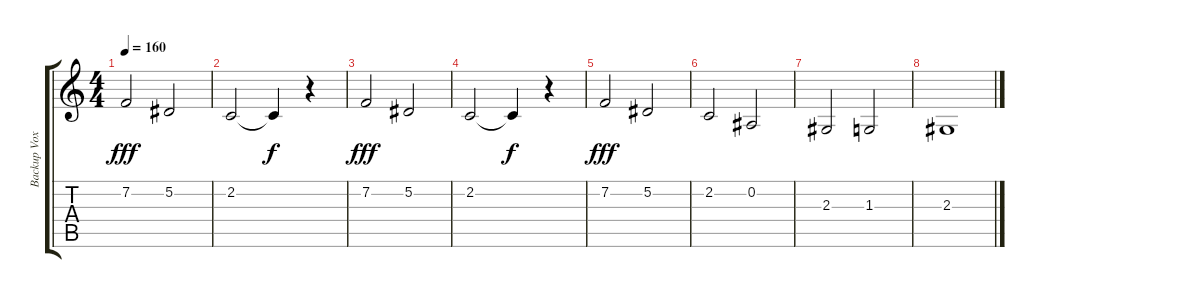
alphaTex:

\track ("Backup Vox" "Backup Vox") {instrument harmonica}
\staff {score tabs}
\tuning (Eb4 Bb3 Gb3 Db3 Ab2 Eb2) {hide}
\ts (4 4)
\tempo 160
\clef g2
\ks c
7.2.2{dy fff} 5.2.2 |
2.2.2 2.2{t}.4{dy f} r.4 |
7.2.2{dy fff} 5.2.2 |
2.2.2 2.2{t}.4{dy f} r.4 |
7.2.2{dy fff} 5.2.2 |
2.2.2 0.2.2 |
2.3.2 1.3.2 |
2.3.1
